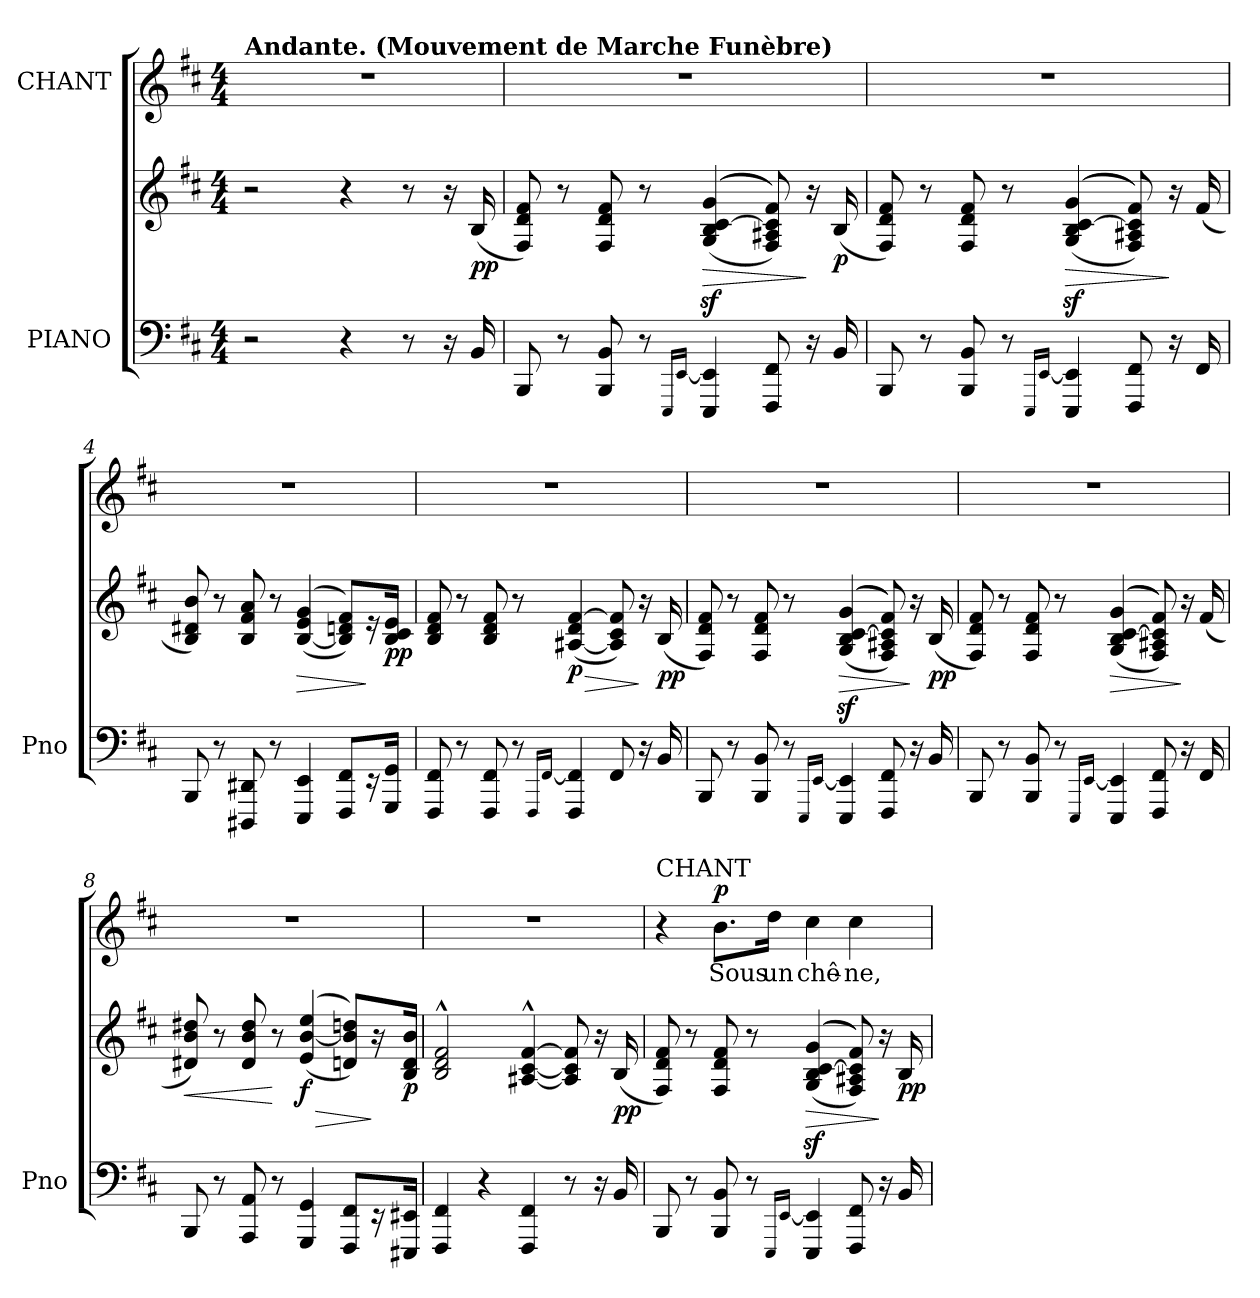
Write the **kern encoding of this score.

**kern	**kern	**dynam	**kern	**text	**dynam
*part2	*part2	*part2	*part1	*part1	*part1
*staff3	*staff2	*staff2/3	*staff1	*staff1	*staff1
*I"PIANO	*	*	*I"CHANT	*	*
*I'Pno	*	*	*	*	*
*clefF4	*clefG2	*	*clefG2	*	*
*k[f#c#]	*k[f#c#]	*	*k[f#c#]	*	*
*M4/4	*M4/4	*	*M4/4	*	*
=1	=1	=1	=1	=1	=1
!	!	!	!LO:TX:a:B:t=Andante. (Mouvement de Marche Funèbre)	!	!
2r	2r	.	1r	.	.
4r	4r	.	.	.	.
8r	8r	.	.	.	.
16r	16r	.	.	.	.
!	!	!LO:DY:b	!	!	!
16BB/	(>16B/	pp	.	.	.
=2	=2	=2	=2	=2	=2
8BBB/	8F#/ 8d/ 8f#/)	.	1r	.	.
8r	8r	.	.	.	.
8BBB/ 8BB/	8F#/ 8d/ 8f#/	.	.	.	.
8r	8r	.	.	.	.
16qEEE/LL	.	.	.	.	.
[16qEE/JJ	.	.	.	.	.
!	!	!LO:HP:b	!	!	!
!	!	!LO:DY:n=1:b	!	!	!
4EEE/ 4EE/]	(>(<(<4G/z< 4B/z< [4c#/z< 4g/z<	> other-dynamics	.	.	.
8FFF#/ 8FF#/	8F#/ 8A#X/ 8c#/] 8f#/)))	.	.	.	.
16r	16r	]	.	.	.
!	!	!LO:DY:n=2:b	!	!	!
16BB/	(>16B/	p	.	.	.
=3	=3	=3	=3	=3	=3
8BBB/	8F#/ 8d/ 8f#/)	.	1r	.	.
8r	8r	.	.	.	.
8BBB/ 8BB/	8F#/ 8d/ 8f#/	.	.	.	.
8r	8r	.	.	.	.
16qEEE/LL	.	.	.	.	.
[16qEE/JJ	.	.	.	.	.
!	!	!LO:HP:b	!	!	!
!	!	!LO:DY:n=1:b	!	!	!
4EEE/ 4EE/]	(>(<(<4G/z< 4B/z< [4c#/z< 4g/z<	> other-dynamics	.	.	.
8FFF#/ 8FF#/	8F#/ 8A#X/ 8c#/] 8f#/)))	.	.	.	.
16r	16r	]	.	.	.
!	!	!LO:DY:n=2:b	!	!	!
!	!	!LO:DY:n=3:b	!	!	!
!	!	!LO:DY:n=4:b	!	!	!
16FF#/	(>16f#/	other-dynamics f other-dynamics	.	.	.
!!LO:LB:g=z
=4	=4	=4	=4	=4	=4
8BBB/	8B/ 8d#X/ 8b/)	.	1r	.	.
8r	8r	.	.	.	.
8DDD#X/ 8DD#X/	8B/ 8f#/ 8a/	.	.	.	.
8r	8r	.	.	.	.
!	!	!LO:HP:b	!	!	!
4EEE/ 4EE/	(<(>[4B/ 4e/ 4g/	>	.	.	.
8FFF#/ 8FF#/L	8B/] 8dn/ 8f#/L))	.	.	.	.
16r	16r	]	.	.	.
!	!	!LO:DY:b	!	!	!
16GGG/ 16GG/Jk	16B/ 16c#/ 16e/Jk	pp	.	.	.
=5	=5	=5	=5	=5	=5
8FFF#/ 8FF#/	8B/ 8d/ 8f#/	.	1r	.	.
8r	8r	.	.	.	.
8FFF#/ 8FF#/	8B/ 8d/ 8f#/	.	.	.	.
8r	8r	.	.	.	.
16qFFF#/LL	.	.	.	.	.
[16qFF#/JJ	.	.	.	.	.
!	!	!LO:HP:b	!	!	!
!	!	!LO:DY:n=1:b	!	!	!
4FFF#/ 4FF#/]	(<[4A#X/ 4d/ [4f#/	> p	.	.	.
8FF#/	8A#/] 8c#/ 8f#/])	.	.	.	.
16r	16r	]	.	.	.
!	!	!LO:DY:n=2:b	!	!	!
16BB/	(>16B/	pp	.	.	.
=6	=6	=6	=6	=6	=6
8BBB/	8F#/ 8d/ 8f#/)	.	1r	.	.
8r	8r	.	.	.	.
8BBB/ 8BB/	8F#/ 8d/ 8f#/	.	.	.	.
8r	8r	.	.	.	.
16qEEE/LL	.	.	.	.	.
[16qEE/JJ	.	.	.	.	.
!	!	!LO:HP:b	!	!	!
!	!	!LO:DY:n=1:b	!	!	!
4EEE/ 4EE/]	(>(<(<4G/z< 4B/z< [4c#/z< 4g/z<	> other-dynamics	.	.	.
8FFF#/ 8FF#/	8F#/ 8A#X/ 8c#/] 8f#/)))	.	.	.	.
16r	16r	]	.	.	.
!	!	!LO:DY:n=2:b	!	!	!
16BB/	(>16B/	pp	.	.	.
!!LO:LB:g=z
=7	=7	=7	=7	=7	=7
8BBB/	8F#/ 8d/ 8f#/)	.	1r	.	.
8r	8r	.	.	.	.
8BBB/ 8BB/	8F#/ 8d/ 8f#/	.	.	.	.
8r	8r	.	.	.	.
16qEEE/LL	.	.	.	.	.
[16qEE/JJ	.	.	.	.	.
!	!	!LO:HP:b	!	!	!
!	!	!LO:DY:n=1:b	!	!	!
!	!	!LO:DY:n=2:b	!	!	!
4EEE/ 4EE/]	(>(<(<4G/ 4B/ [4c#/ 4g/	> other-dynamics f	.	.	.
8FFF#/ 8FF#/	8F#/ 8A#X/ 8c#/] 8f#/)))	.	.	.	.
16r	16r	]	.	.	.
!	!	!LO:DY:n=3:b	!	!	!
!	!	!LO:DY:n=4:b	!	!	!
16FF#/	(>16f#/	other-dynamics f	.	.	.
=8	=8	=8	=8	=8	=8
!	!	!LO:HP:b	!	!	!
8BBB/	8d#X/ 8b/ 8dd#X/)	<	1r	.	.
8r	8r	.	.	.	.
8AAA/ 8AA/	8d#/ 8b/ 8dd#/	.	.	.	.
8r	8r	[	.	.	.
!	!	!LO:HP:b	!	!	!
!	!	!LO:DY:n=1:b	!	!	!
4GGG/ 4GG/	(>(<4e/ [4b/ 4ee/	> f	.	.	.
8FFF#/ 8FF#/L	8dn/ 8b/] 8ddn/L))	.	.	.	.
16r	16r	]	.	.	.
!	!	!LO:DY:n=2:b	!	!	!
16EEE#X/ 16EE#X/Jk	16B/ 16d/ 16b/Jk	p	.	.	.
=9	=9	=9	=9	=9	=9
4FFF#/ 4FF#/	2B/^^ 2d/^^ 2f#/^^	.	1r	.	.
4r	.	.	.	.	.
4FFF#/ 4FF#/	[4A#X/^^ [4c#/^^ [4f#/^^	.	.	.	.
8r	8A#/] 8c#/] 8f#/]	.	.	.	.
16r	16r	.	.	.	.
!	!	!LO:DY:b	!	!	!
16BB/	(>16B/	pp	.	.	.
!!LO:LB:g=z
=10	=10	=10	=10	=10	=10
!	!	!	!LO:TX:a:t=CHANT	!	!
8BBB/	8F#/ 8d/ 8f#/)	.	4r	.	.
8r	8r	.	.	.	.
!	!	!	!	!LO:LY:b	!LO:DY:a
8BBB/ 8BB/	8F#/ 8d/ 8f#/	.	8.b\L	Sous	p
8r	8r	.	.	.	.
!	!	!	!	!LO:LY:b	!
.	.	.	16dd\Jk	un	.
16qEEE/LL	.	.	.	.	.
[16qEE/JJ	.	.	.	.	.
!	!	!LO:HP:b	!	!LO:LY:b	!
4EEE/ 4EE/]	(>(<(<4G/z< 4B/z< [4c#/z< 4g/z<	>	4cc#\	chê-	.
!	!	!	!	!LO:LY:b	!
8FFF#/ 8FF#/	8F#/ 8A#X/ 8c#/] 8f#/)))	.	4cc#\	-ne,	.
16r	16r	]	.	.	.
!	!	!LO:DY:b	!	!	!
16BB/	16B/	pp	.	.	.
=	=	=	=	=	=
*-	*-	*-	*-	*-	*-
